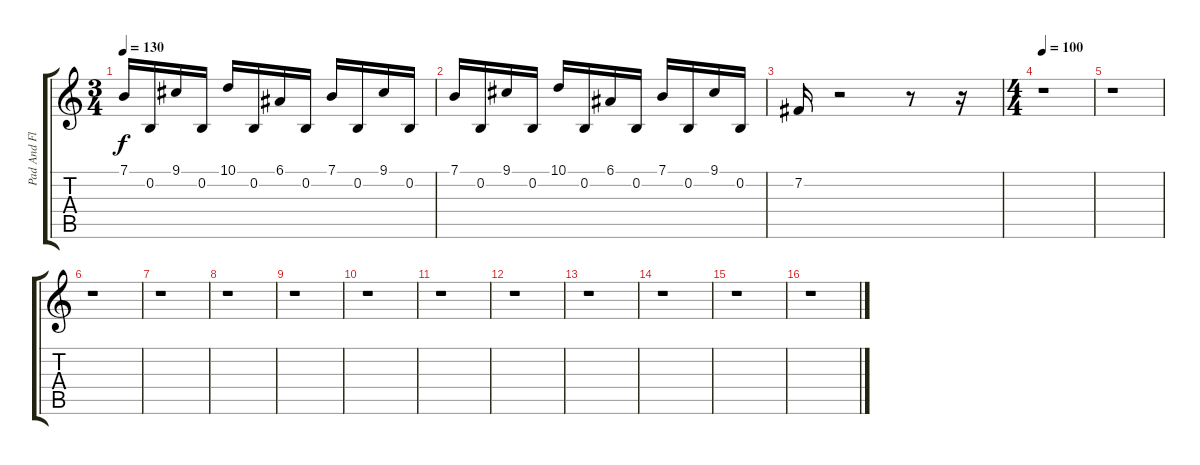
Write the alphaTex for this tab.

\track ("Pad And Flute" "Pad And Fl") {instrument pad1newage}
\staff {score tabs}
\tuning (E4 B3 G3 D3 A2 E2) {hide}
\ts (3 4)
\tempo 130
\clef g2
\ks c
7.1.16{dy f} 0.2.16 9.1.16 0.2.16 10.1.16 0.2.16 6.1.16 0.2.16 7.1.16 0.2.16 9.1.16 0.2.16 |
7.1.16 0.2.16 9.1.16 0.2.16 10.1.16 0.2.16 6.1.16 0.2.16 7.1.16 0.2.16 9.1.16 0.2.16 |
7.2.16 r.2 r.8 r.16 |
\ts (4 4)
\tempo 100
r.1 |
r.1 |
r.1 |
r.1 |
r.1 |
r.1 |
r.1 |
r.1 |
r.1 |
r.1 |
r.1 |
r.1 |
r.1
